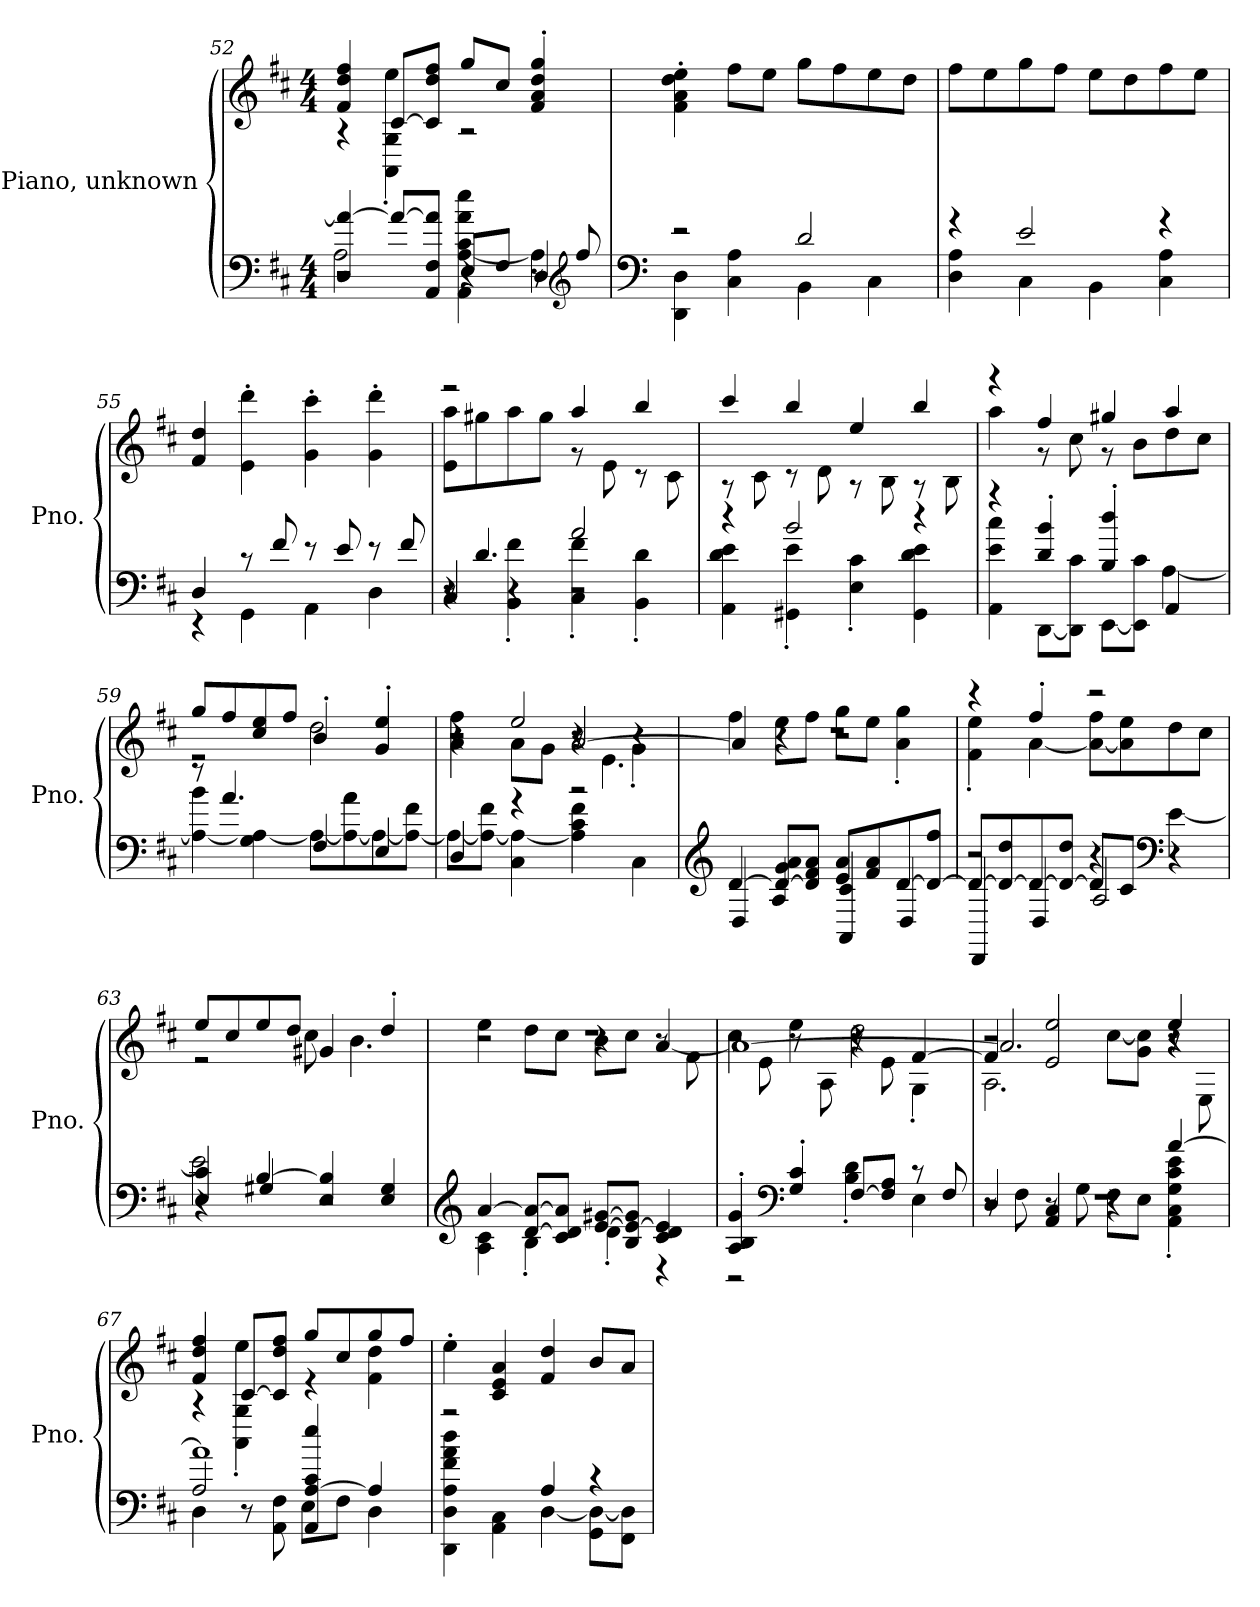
**kern	**kern
*part1	*part1
*staff2	*staff1
*I"Piano, unknown	*
*I'Pno.	*
*clefF4	*clefG2
*k[f#c#]	*k[f#c#]
*M4/4	*M4/4
=52	=52
*^	*^
*	*^	*	*
4D/ 4a/_	2A\	2r	4f#/ 4dd/ 4ff#/	4r
8a/L_	.	.	[8c#/L	4AA\' 4G\' 4ee\'
8AA/ 8F#/ 8a/]J	.	.	8c#/] 8dd/ 8ff#/J	.
8E/L	4AA\ [4A\ 4c#\ 4a\ 4ee\	4r	8gg/L	2r
8F#/J	.	.	8cc#/J	.
8r	4A\]	4D/	4f#/' 4a/' 4dd/' 4gg/'	.
*clefG2	*	*	*	*
8ff#/	.	.	.	.
*v	*v	*v	*	*
*	*v	*v
=53	=53
*clefF4	*
*^	*
2r	4DD\ 4D\	4f#\' 4a\' 4dd\' 4ee\'
.	4C#\ 4A\	8ff#\L
.	.	8ee\J
2d/	4BB\	8gg\L
.	.	8ff#\
.	4C#\	8ee\
.	.	8dd\J
!!LO:LB:g=z
=54	=54	=54
4r	4D\ 4A\	8ff#\L
.	.	8ee\
2e/	4C#\	8gg\
.	.	8ff#\J
.	4BB\	8ee\L
.	.	8dd\
4r	4C#\ 4A\	8ff#\
.	.	8ee\J
=55	=55	=55
4D/	4r	4f#/ 4dd/
8r	4GG\	4e\' 4ddd\'
8f#/	.	.
8r	4AA\	4g\' 4ccc#\'
8e/	.	.
8r	4D\	4g\' 4ddd\'
8f#/	.	.
=56	=56	=56
*	*^	*^
8r	4r	4C#/	2r	8e\ 8aa\L
4.d/	.	.	.	8gg#X\
.	4BB\' 4f#\'	4r	.	8aa\
.	.	.	.	8gg#\J
2a/	4C#\' 4f#\'	2r	4aa/	8r
.	.	.	.	8e\
.	4BB\' 4d\'	.	4bb/	8r
.	.	.	.	8c#\
*	*v	*v	*	*
=57	=57	=57	=57
4r	4AA\ 4d\ 4e\	4ccc#/	8r
.	.	.	8c#\
2b/	4GG#X\' 4e\'	4bb/	8r
.	.	.	8d\
.	4E\' 4c#\'	4ee/	8r
.	.	.	8B\
4r	4GG#\ 4d\ 4e\	4bb/	8r
.	.	.	8B\
!!LO:PB:g=z	!!
=58	=58	=58	=58
4r	4AA\ 4e\ 4cc#\	4r	4aa\
4d/' 4b/'	[8DD\L	4ff#/	8r
.	8DD\] 8c#\J	.	8cc#\
4B/' 4dd/'	[8EE\L	4gg#X/	8r
.	8EE\] 8c#\J	.	8b\L
4AA/	[4A\	4aa/	8dd\
.	.	.	8cc#\J
=59	=59	=59	=59
8r	4A\_ 4b\	8gg/L	2r
4.a/	.	8ff#/	.
.	4G\ 4A\_	8cc#/ 8ee/	.
.	.	8ff#/J	.
4F#/	8A\L_	4b'/	2dd\
.	8A\_ 8a\	.	.
4E/	8A\_	4g/' 4ee/'	.
.	8A\_ 8f#\J	.	.
=60	=60	=60	=60
*	*	*^	*^
4D/	8A\L_	4r	4a\ 4ff#\	2r	2r
.	8A\_ 8f#\J	.	.	.	.
4r	4C#\ 4A\_	2ee/	8a\L	.	.
.	.	.	8g\J	.	.
2r	4A\] 4c#\ 4f#\	.	4r	[2a/	8r
.	.	.	.	.	4.e\
.	4C#\	4r	4g'\	.	.
*	*	*v	*v	*v	*v
=61	=61	=61
*clefG2	*	*
*	*	*^
*	*	*	*^
[4d/	4D/	1r	4ff#\	4a/]
8d/_ 8g/ 8a/L	4A/	.	8ee\L	4r
8d/] 8f#/ 8a/J	.	.	8ff#\J	.
8e/ 8a/L	4AA/ 4c#/	.	8gg\L	2r
8f#/ 8a/	.	.	8ee\J	.
[8d/	4D/	.	4a\' 4gg\'	.
8d/_ 8ff#/J	.	.	.	.
*	*	*	*v	*v
!!LO:LB:g=z
=62	=62	=62	=62
*	*^	*	*
8d/L_	2r	4DD/	4r	4f#\' 4ee\'
8d/_ 8dd/	.	.	.	.
8d/_	.	4D/	4ff#'/	[4a\
8d/_ 8dd/J	.	.	.	.
8d/L]	4r	2A/	2r	8a\_ 8ff#\L
8c#/J	.	.	.	8a\] 8ee\
*clefF4	*	*	*	*
4r	[4e\	.	.	8dd\
.	.	.	.	8cc#\J
=63	=63	=63	=63	=63
4E/ 4c#/	2e\]	4r	8ee/L	2r
.	.	.	8cc#/	.
[4B/	.	4G#X/	8ee/	.
.	.	.	8dd/J	.
4E/ 4B/]	2r	2r	4g#X/	8cc#\
.	.	.	.	4.b\
4E/ 4G#/	.	.	4dd'/	.
*v	*v	*v	*	*
*	*v	*v
=64	=64
*clefG2	*
*^	*^
*	*	*	*^
[4a/	4A\ 4c#\	1r	2r	4ee\
[8d/ 8a/_L	4B'\	.	.	8dd\L
8c#/ 8d/] 8a/]J	.	.	.	8cc#\J
[8e/ [8g#X/L	4d'\	.	4r	8b\L
8B/ 8e/_ 8g#/]J	.	.	.	8cc#\J
4c#/ 4d/ 4e/]	4r	.	[4a/	8r
.	.	.	.	8f#\
!!LO:LB:g=z
=65	=65	=65	=65	=65
*	*	*	*	*^
4A/' 4B/' 4g/'	2r	2r	4cc#\	1a_	8r
.	.	.	.	.	8e\
*clefF4	*	*	*	*	*
4G/' 4c#/'	.	.	4ee\	.	8r
.	.	.	.	.	8A\
[8F#/L	4B\' 4d\'	4r	2dd\	.	8r
8F#/] 8A/J	.	.	.	.	8e\
8r	4E\	[4f#/	.	.	4G'\
8F#/	.	.	.	.	.
=66	=66	=66	=66	=66	=66
*	*^	*	*	*	*
1r	8r	4D/	4f#/]	2.A\	2.a/]	2r
.	8F#\	.	.	.	.	.
.	8r	4AA/ 4C#/	2e/ 2ee/	.	.	.
.	8G\	.	.	.	.	.
.	8F#\L	4r	.	.	.	[8cc#\L
.	8E\J	.	.	.	.	8g\ 8cc#\]J
.	4AA\' 4C#\' 4G\' 4c#\' 4e\'	[4a/	4ee/	4r	4r	8r
.	.	.	.	.	.	8E\
*	*	*	*	*v	*v	*v
=67	=67	=67	=67	=67
2A/	4D\	1a]	4f#/ 4dd/ 4ff#/	4r
.	8r	.	[8c#/L	4AA\' 4G\' 4ee\'
.	8AA\ 8F#\	.	8c#/] 8dd/ 8ff#/J	.
4AA/ [4A/ 4c#/ 4ee/	8E\L	.	8gg/L	4r
.	8F#\J	.	8cc#/	.
4A/]	4D\	.	8gg/	4f#\ 4dd\
.	.	.	8ff#/J	.
*	*v	*v	*	*
*	*	*v	*v
=68	=68	=68
2r	4DD\ 4D\ 4A\ 4f#\ 4a\ 4dd\	4ee'\
.	4AA\ 4C#\	4c#/ 4e/ 4a/
4A/	[4D\	4f#/ 4dd/
4r	8GG\ 8D\_L	8b/L
.	8FF#\ 8D\]J	8a/J
*v	*v	*
=	=
*-	*-
